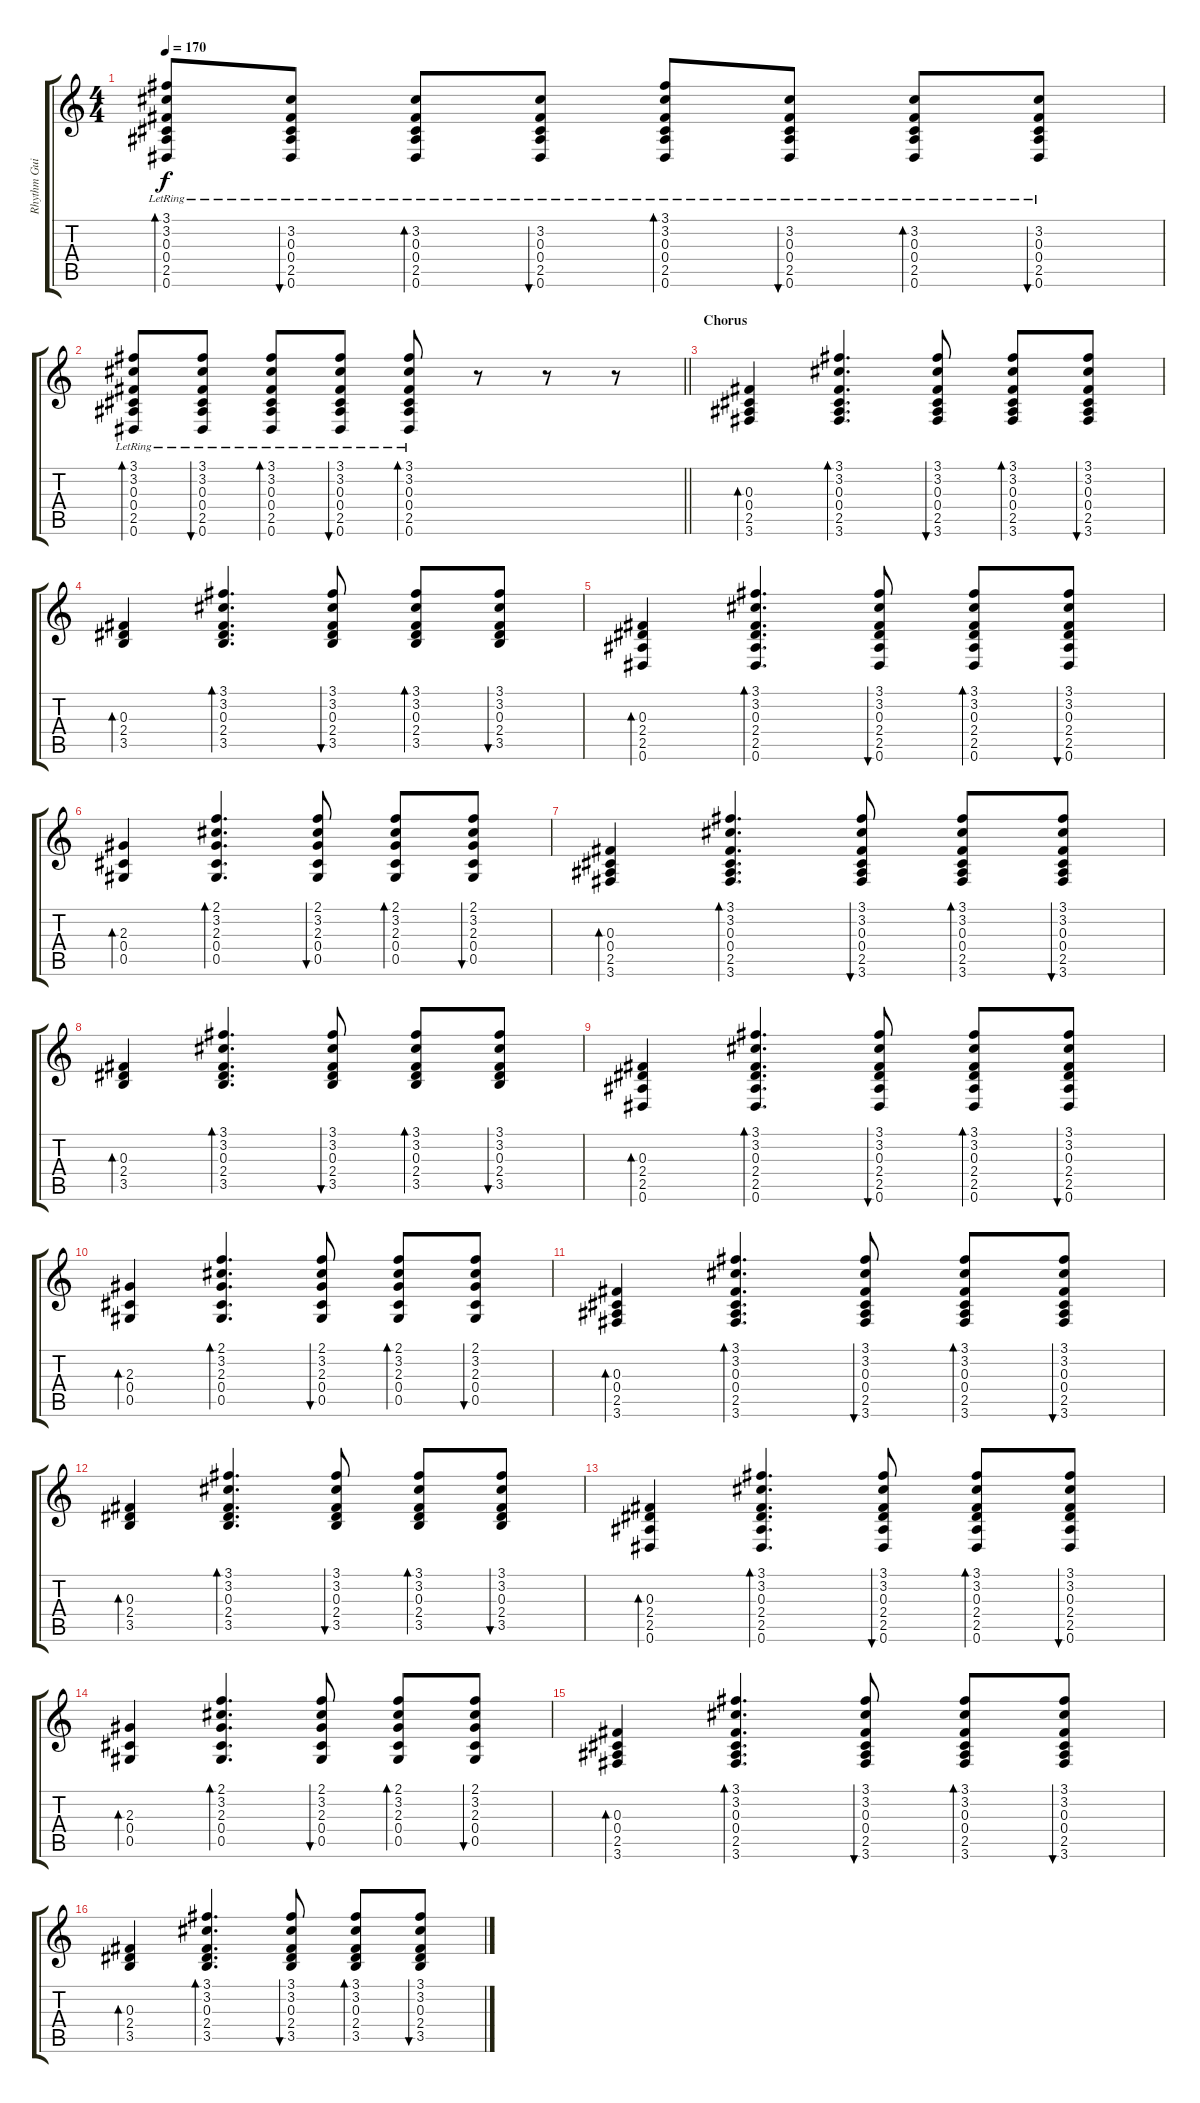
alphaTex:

\track ("Rhythm Guitar" "Rhythm Gui") {instrument acousticguitarsteel}
\staff {score tabs}
\tuning (Eb4 Bb3 Gb3 Db3 Ab2 Eb2) {hide}
\ts (4 4)
\tempo 170
\clef g2
\ks c
(3.1{lr} 3.2{lr} 0.3{lr} 0.4{lr} 2.5{lr} 0.6{lr}).8{bd 30 dy f} (3.2 0.3{lr} 0.4{lr} 2.5{lr} 0.6{lr}).8{bu 30} (3.2 0.3{lr} 0.4{lr} 2.5{lr} 0.6{lr}).8{bd 30} (3.2 0.3{lr} 0.4{lr} 2.5{lr} 0.6{lr}).8{bu 30} (3.1{lr} 3.2{lr} 0.3{lr} 0.4{lr} 2.5{lr} 0.6{lr}).8{bd 30} (3.2 0.3{lr} 0.4{lr} 2.5{lr} 0.6{lr}).8{bu 30} (3.2 0.3{lr} 0.4{lr} 2.5{lr} 0.6{lr}).8{bd 30} (3.2 0.3{lr} 0.4{lr} 2.5{lr} 0.6{lr}).8{bu 30} |
\barLineRight lightlight
(3.1{lr} 3.2{lr} 0.3{lr} 0.4{lr} 2.5{lr} 0.6{lr}).8{bd 30} (3.1{lr} 3.2{lr} 0.3{lr} 0.4{lr} 2.5{lr} 0.6{lr}).8{bu 30} (3.1{lr} 3.2{lr} 0.3{lr} 0.4{lr} 2.5{lr} 0.6{lr}).8{bd 30} (3.1{lr} 3.2{lr} 0.3{lr} 0.4{lr} 2.5{lr} 0.6{lr}).8{bu 30} (3.1{lr} 3.2{lr} 0.3{lr} 0.4{lr} 2.5{lr} 0.6{lr}).8{bd 30} r.8 r.8 r.8 |
\section ("" "Chorus")
(0.3 0.4 2.5 3.6).4{bd 30} (3.1 3.2 0.3 0.4 2.5 3.6).4{d bd 30} (3.1 3.2 0.3 0.4 2.5 3.6).8{bu 30} (3.1 3.2 0.3 0.4 2.5 3.6).8{bd 30} (3.1 3.2 0.3 0.4 2.5 3.6).8{bu 30} |
(0.3 2.4 3.5).4{bd 30} (3.1 3.2 0.3 2.4 3.5).4{d bd 30} (3.1 3.2 0.3 2.4 3.5).8{bu 30} (3.1 3.2 0.3 2.4 3.5).8{bd 30} (3.1 3.2 0.3 2.4 3.5).8{bu 30} |
(0.3 2.4 2.5 0.6).4{bd 30} (3.1 3.2 0.3 2.4 2.5 0.6).4{d bd 30} (3.1 3.2 0.3 2.4 2.5 0.6).8{bu 30} (3.1 3.2 0.3 2.4 2.5 0.6).8{bd 30} (3.1 3.2 0.3 2.4 2.5 0.6).8{bu 30} |
(2.3 0.4 0.5).4{bd 30} (2.1 3.2 2.3 0.4 0.5).4{d bd 30} (2.1 3.2 2.3 0.4 0.5).8{bu 30} (2.1 3.2 2.3 0.4 0.5).8{bd 30} (2.1 3.2 2.3 0.4 0.5).8{bu 30} |
(0.3 0.4 2.5 3.6).4{bd 30} (3.1 3.2 0.3 0.4 2.5 3.6).4{d bd 30} (3.1 3.2 0.3 0.4 2.5 3.6).8{bu 30} (3.1 3.2 0.3 0.4 2.5 3.6).8{bd 30} (3.1 3.2 0.3 0.4 2.5 3.6).8{bu 30} |
(0.3 2.4 3.5).4{bd 30} (3.1 3.2 0.3 2.4 3.5).4{d bd 30} (3.1 3.2 0.3 2.4 3.5).8{bu 30} (3.1 3.2 0.3 2.4 3.5).8{bd 30} (3.1 3.2 0.3 2.4 3.5).8{bu 30} |
(0.3 2.4 2.5 0.6).4{bd 30} (3.1 3.2 0.3 2.4 2.5 0.6).4{d bd 30} (3.1 3.2 0.3 2.4 2.5 0.6).8{bu 30} (3.1 3.2 0.3 2.4 2.5 0.6).8{bd 30} (3.1 3.2 0.3 2.4 2.5 0.6).8{bu 30} |
(2.3 0.4 0.5).4{bd 30} (2.1 3.2 2.3 0.4 0.5).4{d bd 30} (2.1 3.2 2.3 0.4 0.5).8{bu 30} (2.1 3.2 2.3 0.4 0.5).8{bd 30} (2.1 3.2 2.3 0.4 0.5).8{bu 30} |
(0.3 0.4 2.5 3.6).4{bd 30} (3.1 3.2 0.3 0.4 2.5 3.6).4{d bd 30} (3.1 3.2 0.3 0.4 2.5 3.6).8{bu 30} (3.1 3.2 0.3 0.4 2.5 3.6).8{bd 30} (3.1 3.2 0.3 0.4 2.5 3.6).8{bu 30} |
(0.3 2.4 3.5).4{bd 30} (3.1 3.2 0.3 2.4 3.5).4{d bd 30} (3.1 3.2 0.3 2.4 3.5).8{bu 30} (3.1 3.2 0.3 2.4 3.5).8{bd 30} (3.1 3.2 0.3 2.4 3.5).8{bu 30} |
(0.3 2.4 2.5 0.6).4{bd 30} (3.1 3.2 0.3 2.4 2.5 0.6).4{d bd 30} (3.1 3.2 0.3 2.4 2.5 0.6).8{bu 30} (3.1 3.2 0.3 2.4 2.5 0.6).8{bd 30} (3.1 3.2 0.3 2.4 2.5 0.6).8{bu 30} |
(2.3 0.4 0.5).4{bd 30} (2.1 3.2 2.3 0.4 0.5).4{d bd 30} (2.1 3.2 2.3 0.4 0.5).8{bu 30} (2.1 3.2 2.3 0.4 0.5).8{bd 30} (2.1 3.2 2.3 0.4 0.5).8{bu 30} |
(0.3 0.4 2.5 3.6).4{bd 30} (3.1 3.2 0.3 0.4 2.5 3.6).4{d bd 30} (3.1 3.2 0.3 0.4 2.5 3.6).8{bu 30} (3.1 3.2 0.3 0.4 2.5 3.6).8{bd 30} (3.1 3.2 0.3 0.4 2.5 3.6).8{bu 30} |
(0.3 2.4 3.5).4{bd 30} (3.1 3.2 0.3 2.4 3.5).4{d bd 30} (3.1 3.2 0.3 2.4 3.5).8{bu 30} (3.1 3.2 0.3 2.4 3.5).8{bd 30} (3.1 3.2 0.3 2.4 3.5).8{bu 30}
